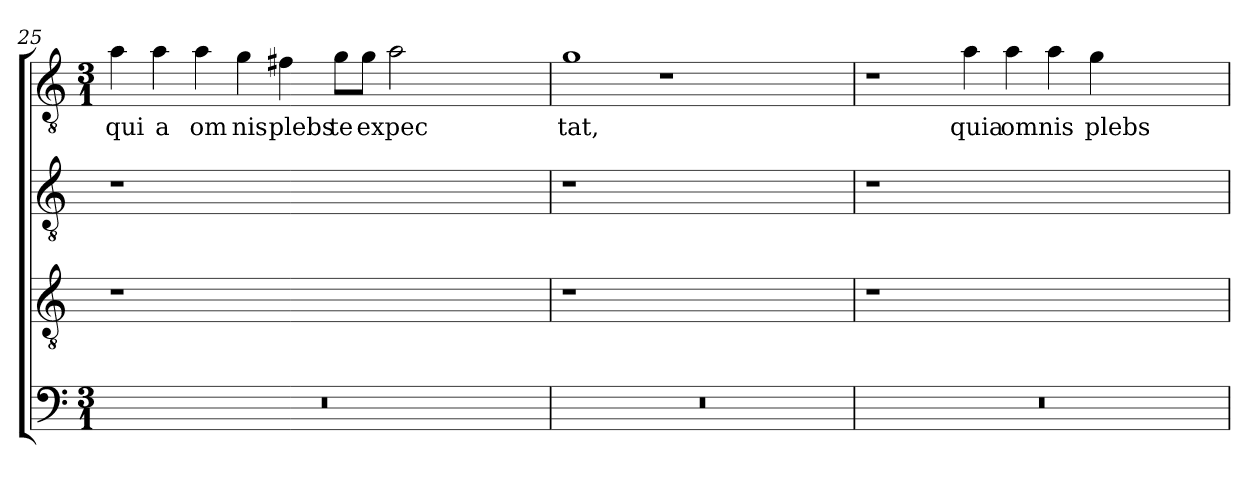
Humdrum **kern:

**kern	**kern	**kern	**kern	**text
*part4	*part3	*part2	*part1	*part1
*staff4	*staff3	*staff2	*staff1	*staff1
*clefF4	*clefGv2	*clefGv2	*clefGv2	*
*k[]	*k[]	*k[]	*k[]	*
*C:	*C:	*C:	*C:	*
*M3/1	*	*	*M3/1	*
=25	=25	=25	=25	=25
!	!	!	!	!LO:LY:b
0.r	1r	1r	4a\	qui
!	!	!	!	!LO:LY:b
.	.	.	4a\	a
!	!	!	!	!LO:LY:b
.	.	.	4a\	om
!	!	!	!	!LO:LY:b
.	.	.	4g\	nis
!	!	!	!	!LO:LY:b
.	0ryy	0ryy	4f#X\	plebs
!	!	!	!	!LO:LY:b
.	.	.	8g\L	te
!	!	!	!	!LO:LY:b
.	.	.	8g\J	expec
.	.	.	2a\	.
.	.	.	1ryy	.
=26	=26	=26	=26	=26
!	!	!	!	!LO:LY:b
0.r	1r	1r	1g	tat,
.	0ryy	0ryy	1r	.
.	.	.	1ryy	.
!!LO:LB:g=z
=27	=27	=27	=27	=27
0.r	1r	1r	1r	.
!	!	!	!	!LO:LY:b
.	0ryy	0ryy	4a\	quia
!	!	!	!	!LO:LY:b
.	.	.	4a\	omnis
.	.	.	4a\	.
!	!	!	!	!LO:LY:b
.	.	.	4g\	plebs
.	.	.	1ryy	.
=	=	=	=	=
*-	*-	*-	*-	*-
